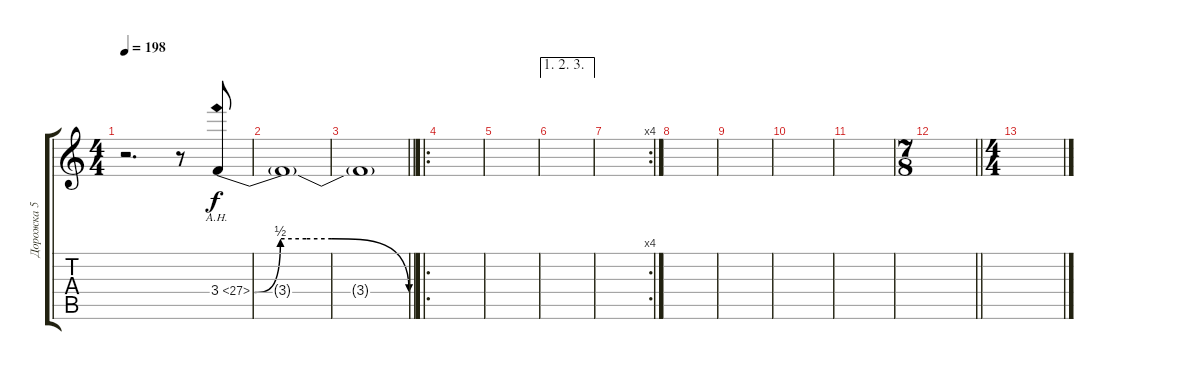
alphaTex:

\track ("Дорожка 5" "Дорожка 5") {instrument distortionguitar}
\staff {score tabs}
\tuning (E4 B3 G3 D3 A2 E2) {hide}
\ts (4 4)
\tempo 198
\clef g2
\ks c
r.2{d dy f} r.8 3.4{be (custom 0 0 10 2 20 2 30 2 60 0) ah 24}.8 |
3.4{t}.1 |
\barLineRight lightlight
3.4{t}.1 |
\ro
|
|
\ae (1 2 3)
|
\rc 4
|
|
|
|
|
\ts (7 8)
\barLineRight lightlight
|
\ts (4 4)
